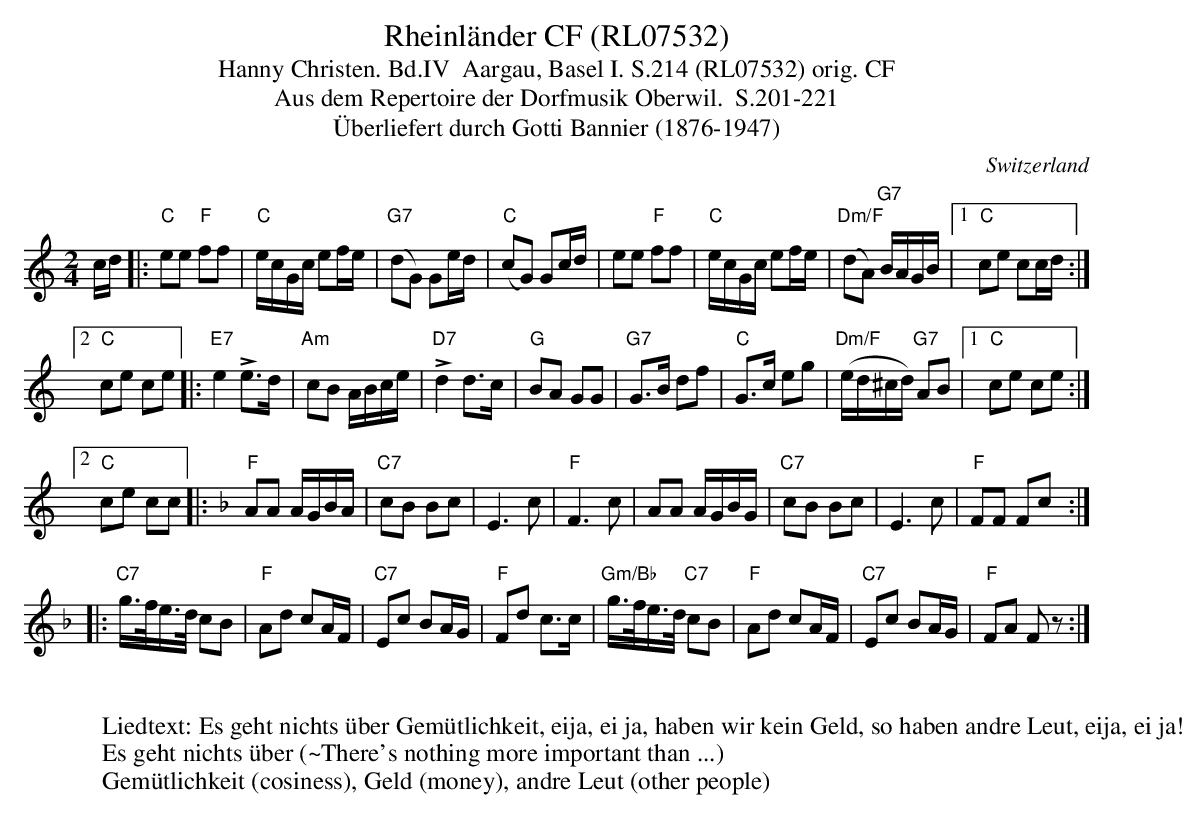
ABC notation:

X:1
T:Rheinländer CF (RL07532)
T:Hanny Christen. Bd.IV  Aargau, Basel I. S.214 (RL07532) orig. CF
T: Aus dem Repertoire der Dorfmusik Oberwil.  S.201-221
T:Überliefert durch Gotti Bannier (1876-1947)
M:2/4
L:1/16
O:Switzerland
K:C major
cd |: "C"e2e2 "F"f2f2 | "C"ecGc e2fe | ("G7"d2G2) G2ed | ("C"c2G2) G2cd | e2e2 "F"f2f2 | "C"ecGc e2fe | ("Dm/F"d2A2) "G7"BAGB |1 "C"c2e2 c2cd :|2
"C"c2e2 c2e2 |: "E7"e4 !>!e3d | "Am"c2B2 ABce | !>!"D7"d4 d3c | "G"B2A2 G2G2 | "G7"G3B d2f2 | "C"G3c e2g2 | ("Dm/F"ed^cd) "G7"A2B2 |1 "C"c2e2 c2e2 :|2
"C"c2e2 c2c2 |: [K:F] "F"A2A2 AGBA | "C7"c2B2 B2c2 | E6c2 |  "F"F6c2 |  A2A2 AGBG | "C7"c2B2 B2c2 | E6c2 | "F"F2F2 F2c2 ::
"C7"g>fe>d c2B2 | "F"A2d2 c2AF | "C7"E2c2 B2AG | "F"F2d2 c2>c2 | "Gm/Bb"g>fe>d "C7"c2B2 | "F"A2d2 c2AF | "C7"E2c2 B2AG | "F"F2A2 F2z2 :|
W:
W:Liedtext: Es geht nichts über Gemütlichkeit, eija, ei ja, haben wir kein Geld, so haben andre Leut, eija, ei ja!
W:Es geht nichts über (~There's nothing more important than ...)
W:Gemütlichkeit (cosiness), Geld (money), andre Leut (other people)
